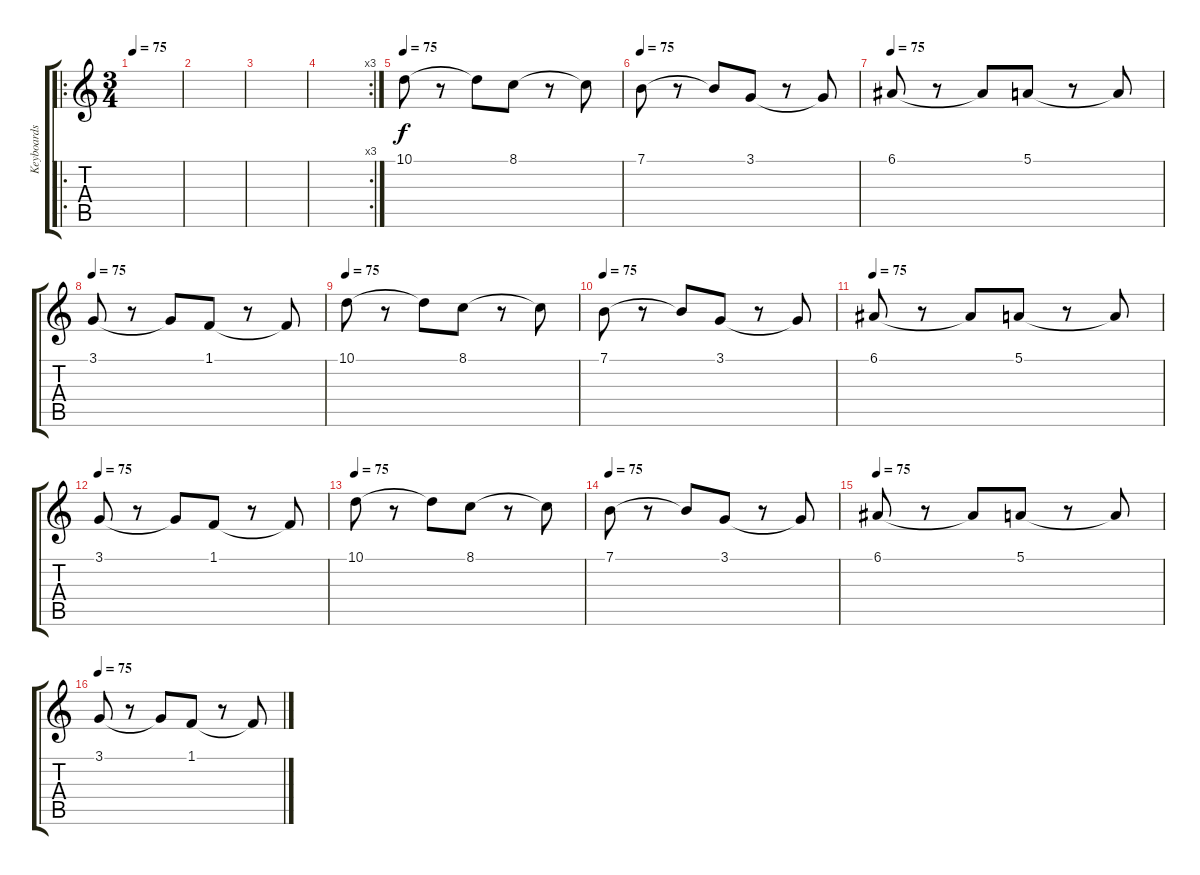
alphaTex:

\track ("Keyboards" "Keyboards") {instrument acousticgrandpiano}
\staff {score tabs}
\tuning (E4 B3 G3 D3 A2 E2) {hide}
\ro
\ts (3 4)
\tempo 75
\clef g2
\ks c
|
|
|
\rc 3
|
\tempo 75
10.1.8 r.8 10.1{t}.8 8.1.8 r.8 8.1{t}.8 |
\tempo 75
7.1.8 r.8 7.1{t}.8 3.1.8 r.8 3.1{t}.8 |
\tempo 75
6.1.8 r.8 6.1{t}.8 5.1.8 r.8 5.1{t}.8 |
\tempo 75
3.1.8 r.8 3.1{t}.8 1.1.8 r.8 1.1{t}.8 |
\tempo 75
10.1.8 r.8 10.1{t}.8 8.1.8 r.8 8.1{t}.8 |
\tempo 75
7.1.8 r.8 7.1{t}.8 3.1.8 r.8 3.1{t}.8 |
\tempo 75
6.1.8 r.8 6.1{t}.8 5.1.8 r.8 5.1{t}.8 |
\tempo 75
3.1.8 r.8 3.1{t}.8 1.1.8 r.8 1.1{t}.8 |
\tempo 75
10.1.8 r.8 10.1{t}.8 8.1.8 r.8 8.1{t}.8 |
\tempo 75
7.1.8 r.8 7.1{t}.8 3.1.8 r.8 3.1{t}.8 |
\tempo 75
6.1.8 r.8 6.1{t}.8 5.1.8 r.8 5.1{t}.8 |
\tempo 75
3.1.8 r.8 3.1{t}.8 1.1.8 r.8 1.1{t}.8
